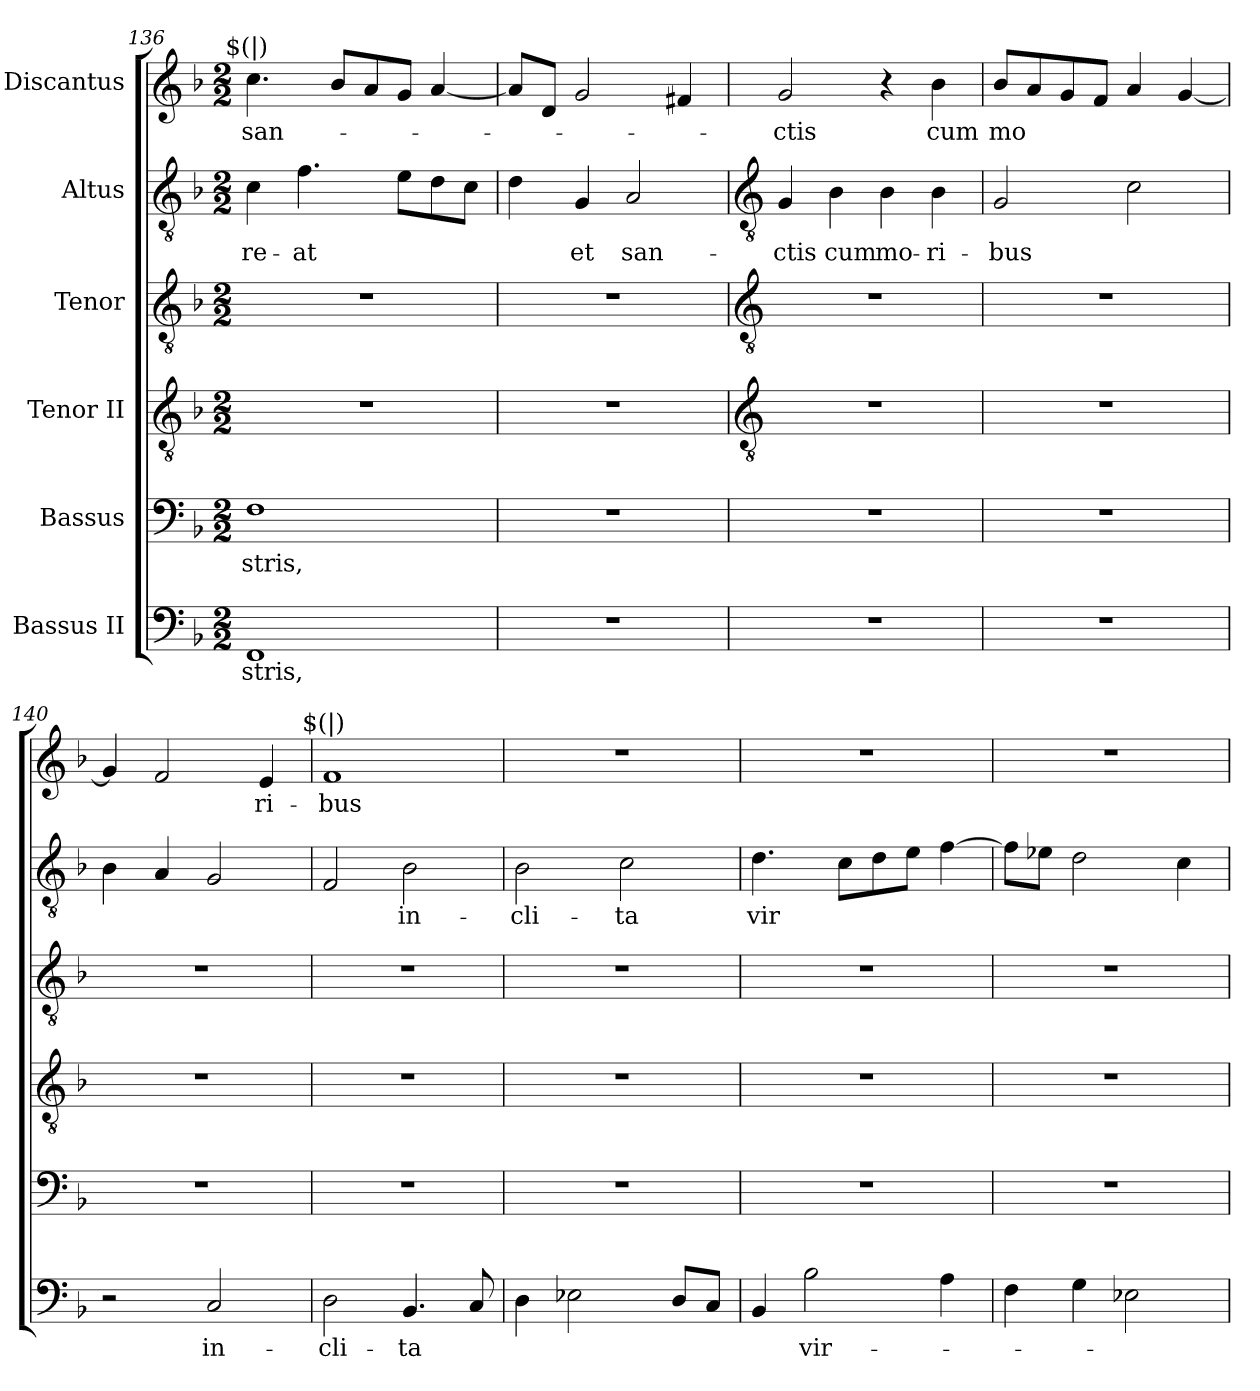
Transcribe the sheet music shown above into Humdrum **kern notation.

**kern	**text	**kern	**text	**kern	**kern	**kern	**text	**kern	**text
*part6	*part6	*part5	*part5	*part4	*part3	*part2	*part2	*part1	*part1
*staff6	*staff6	*staff5	*staff5	*staff4	*staff3	*staff2	*staff2	*staff1	*staff1
*I"Bassus II	*	*I"Bassus	*	*I"Tenor II	*I"Tenor	*I"Altus	*	*I"Discantus	*
*clefF4	*	*clefF4	*	*clefGv2	*clefGv2	*clefGv2	*	*clefG2	*
*k[b-]	*	*k[b-]	*	*k[b-]	*k[b-]	*k[b-]	*	*k[b-]	*
*F:	*	*F:	*	*F:	*F:	*F:	*	*F:	*
*M2/2	*	*M2/2	*	*M2/2	*M2/2	*M2/2	*	*M2/2	*
=136	=136	=136	=136	=136	=136	=136	=136	=136	=136
!	!	!	!	!	!	!	!	!LO:TX:a:cj:t=$(|)	!
!	!LO:LY:b	!	!LO:LY:b	!	!	!	!LO:LY:b	!	!LO:LY:b
1FF	-stris,	1F	stris,	1r	1r	4c	-re-	4.cc	san-
!	!	!	!	!	!	!	!LO:LY:b	!	!
.	.	.	.	.	.	4.f	-at	.	.
.	.	.	.	.	.	.	.	8b-L	.
.	.	.	.	.	.	.	.	8a	.
.	.	.	.	.	.	8eL	.	8gJ	.
.	.	.	.	.	.	8d	.	[4a	.
.	.	.	.	.	.	8cJ	.	.	.
=137	=137	=137	=137	=137	=137	=137	=137	=137	=137
1r	.	1r	.	1r	1r	4d	.	8aL]	.
.	.	.	.	.	.	.	.	8dJ	.
!	!	!	!	!	!	!	!LO:LY:b	!	!
.	.	.	.	.	.	4G	et	2g	.
!	!	!	!	!	!	!	!LO:LY:b	!	!
.	.	.	.	.	.	2A	san-	.	.
.	.	.	.	.	.	.	.	4f#	.
!!LO:LB:g=z
=138	=138	=138	=138	=138	=138	=138	=138	=138	=138
*	*	*	*	*clefGv2	*clefGv2	*clefGv2	*	*	*
!	!	!	!	!	!	!	!LO:LY:b	!	!LO:LY:b
1r	.	1r	.	1r	1r	4G	-ctis	2g	-ctis
!	!	!	!	!	!	!	!LO:LY:b	!	!
.	.	.	.	.	.	4B-	cum	.	.
!	!	!	!	!	!	!	!LO:LY:b	!	!
.	.	.	.	.	.	4B-	mo-	4r	.
!	!	!	!	!	!	!	!LO:LY:b	!	!LO:LY:b
.	.	.	.	.	.	4B-	-ri-	4b-	cum
=139	=139	=139	=139	=139	=139	=139	=139	=139	=139
!	!	!	!	!	!	!	!LO:LY:b	!	!LO:LY:b
1r	.	1r	.	1r	1r	2G	-bus	8b-L	mo
.	.	.	.	.	.	.	.	8a	.
.	.	.	.	.	.	.	.	8g	.
.	.	.	.	.	.	.	.	8fJ	.
.	.	.	.	.	.	2c	.	4a	.
.	.	.	.	.	.	.	.	[4g	.
=140	=140	=140	=140	=140	=140	=140	=140	=140	=140
2r	.	1r	.	1r	1r	4B-	.	4g]	.
.	.	.	.	.	.	4A	.	2f	.
!	!LO:LY:b	!	!	!	!	!	!	!	!
2C	in-	.	.	.	.	2G	.	.	.
!	!	!	!	!	!	!	!	!	!LO:LY:b
.	.	.	.	.	.	.	.	4e	ri-
=141	=141	=141	=141	=141	=141	=141	=141	=141	=141
!	!	!	!	!	!	!	!	!LO:TX:a:cj:t=$(|)	!
!	!LO:LY:b	!	!	!	!	!	!	!	!LO:LY:b
2D	-cli-	1r	.	1r	1r	2F	.	1f	-bus
!	!LO:LY:b	!	!	!	!	!	!LO:LY:b	!	!
4.BB-	-ta	.	.	.	.	2B-	in-	.	.
8C	.	.	.	.	.	.	.	.	.
=142	=142	=142	=142	=142	=142	=142	=142	=142	=142
!	!	!	!	!	!	!	!LO:LY:b	!	!
4D	.	1r	.	1r	1r	2B-	-cli-	1r	.
2E-	.	.	.	.	.	.	.	.	.
!	!	!	!	!	!	!	!LO:LY:b	!	!
.	.	.	.	.	.	2c	-ta	.	.
8DL	.	.	.	.	.	.	.	.	.
8CJ	.	.	.	.	.	.	.	.	.
=143	=143	=143	=143	=143	=143	=143	=143	=143	=143
!	!	!	!	!	!	!	!LO:LY:b	!	!
4BB-	.	1r	.	1r	1r	4.d	vir	1r	.
!	!LO:LY:b	!	!	!	!	!	!	!	!
2B-	vir-	.	.	.	.	.	.	.	.
.	.	.	.	.	.	8cL	.	.	.
.	.	.	.	.	.	8d	.	.	.
.	.	.	.	.	.	8eJ	.	.	.
4A	.	.	.	.	.	[4f	.	.	.
=144	=144	=144	=144	=144	=144	=144	=144	=144	=144
4F	.	1r	.	1r	1r	8fL]	.	1r	.
.	.	.	.	.	.	8e-J	.	.	.
4G	.	.	.	.	.	2d	.	.	.
2E-X	.	.	.	.	.	.	.	.	.
.	.	.	.	.	.	4c	.	.	.
=	=	=	=	=	=	=	=	=	=
*-	*-	*-	*-	*-	*-	*-	*-	*-	*-
